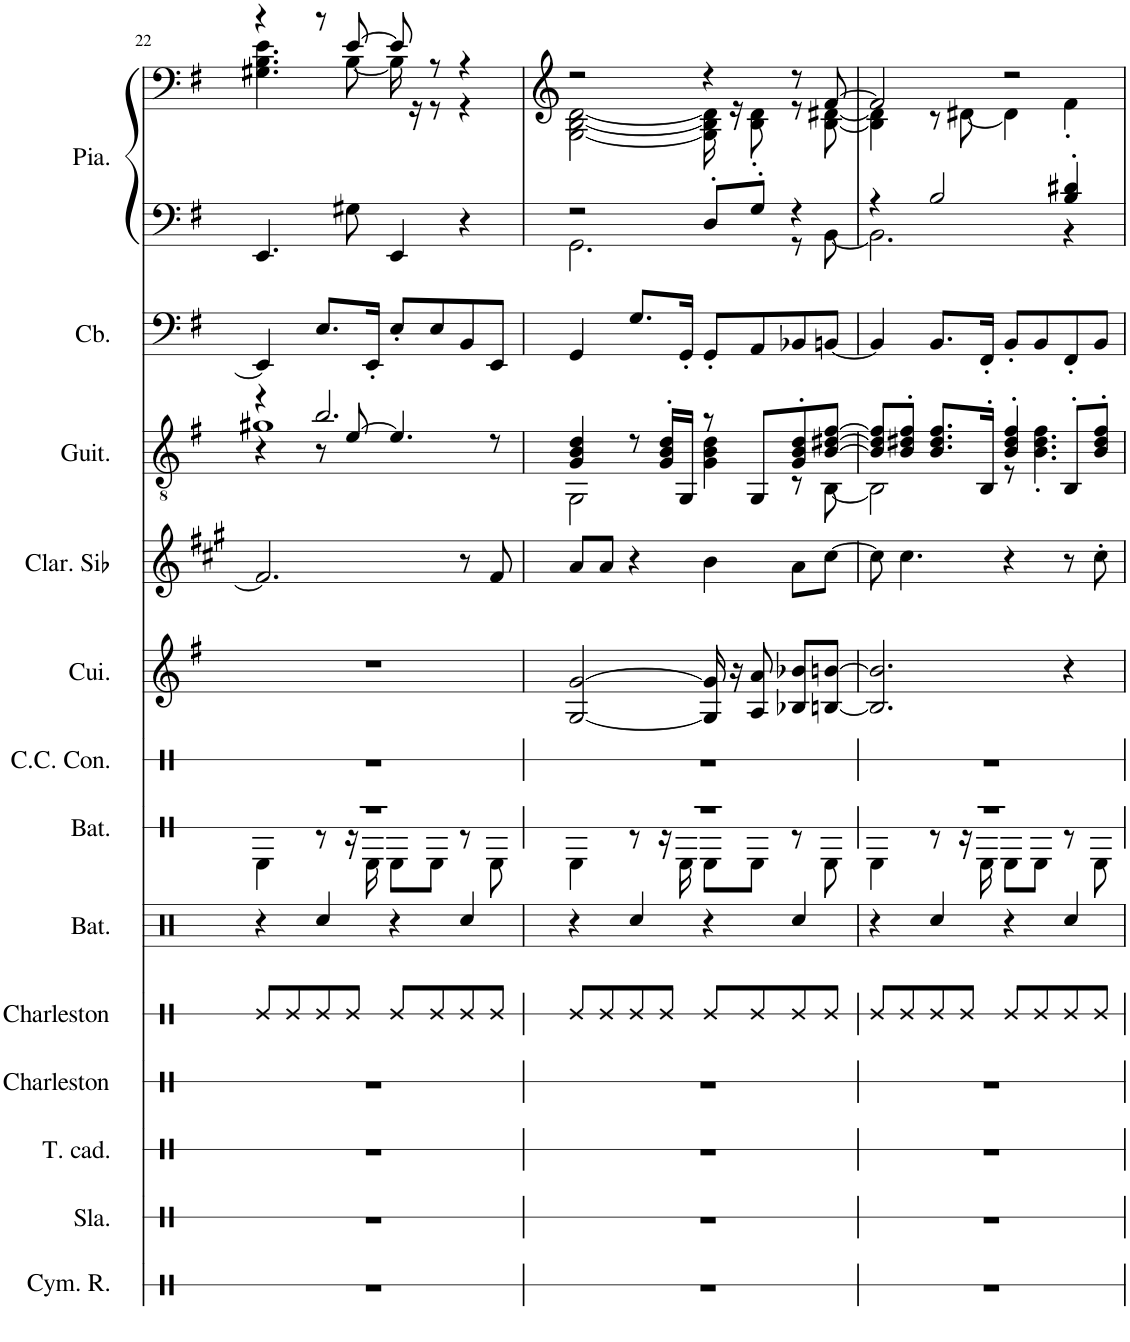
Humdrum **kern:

**kern	**kern	**kern	**kern	**kern	**kern	**kern	**kern	**kern	**kern	**kern	**kern	**kern	**kern
*part13	*part12	*part11	*part10	*part9	*part8	*part7	*part6	*part5	*part4	*part3	*part2	*part1	*part1
*staff14	*staff13	*staff12	*staff11	*staff10	*staff9	*staff8	*staff7	*staff6	*staff5	*staff4	*staff3	*staff2	*staff1
*I"Cymbale ride, RIDE CYMB	*I"Slap, LOW TOM	*I"Tambour sur cadre, MID TOM	*I"Charleston, OPEN HIHAT	*I"Charleston, CLOSED H.H	*I"Batterie, SNARE DRUM	*I"Batterie	*I"Caisse claire de concert, SEASHORE	*I"Cuivres, BRASS 1	*I"Clarinette en Sib	*I"Guitare acoustique, STEEL GTR	*I"Contrebasse, ACOU BASS	*I"Piano, A.PIANO 1	*
*I'Cym. R.	*I'Sla.	*I'T. cad.	*I'Charleston	*I'Charleston	*I'Bat.	*I'Bat.	*I'C.C. Con.	*I'Cui.	*I'Clar. Sib	*I'Guit.	*I'Cb.	*I'Pia.	*
!!LO:PB:g=z
*clefX	*clefX	*clefX	*clefX	*clefX	*clefX	*clefX	*clefX	*clefG2	*clefG2	*clefGv2	*clefF4	*clefG2	*clefF4
*	*	*	*	*	*	*	*	*	*Trd1c2	*	*Trd7c12	*	*
*k[]	*k[]	*k[]	*k[]	*k[]	*k[]	*k[]	*k[f#]	*k[f#]	*k[f#c#g#]	*k[f#]	*k[f#]	*k[f#]	*k[f#]
*M4/4	*M4/4	*M4/4	*M4/4	*M4/4	*M4/4	*M4/4	*M4/4	*M4/4	*M4/4	*M4/4	*M4/4	*M4/4	*M4/4
=22	=22	=22	=22	=22	=22	=22	=22	=22	=22	=22	=22	=22	=22
*	*	*	*	*	*	*^	*	*	*	*^	*	*	*^
*	*	*	*	*	*	*	*	*	*	*	*	*^	*	*	*	*
1r	1r	1r	1r	8Re/L	4r	1r	4RE\	1r	1r	2.f#/]	4r	1g#X	4r	4EE/]	4.EE/	4r	4.G#X\ 4.B\ 4.e\
.	.	.	.	8Re/	.	.	.	.	.	.	.	.	.	.	.	.	.
.	.	.	.	8Re/	4Rcc/	.	8r	.	.	.	2.b/	.	8r	8.E/L	.	8r	.
.	.	.	.	8Re/J	.	.	16r	.	.	.	.	.	[8e/	.	8G#X\	[8e/	[8B\
.	.	.	.	.	.	.	16RE\	.	.	.	.	.	.	16EE'/Jk	.	.	.
.	.	.	.	8Re/L	4r	.	8RE\L	.	.	.	.	.	4.e/]	8E'/L	4EE/	8e/]	16B\]
.	.	.	.	.	.	.	.	.	.	.	.	.	.	.	.	.	16r
.	.	.	.	8Re/	.	.	8RE\J	.	.	.	.	.	.	8E/	.	8r	8r
.	.	.	.	8Re/	4Rcc/	.	8r	.	.	8r	.	.	.	8BB/	4r	4r	4r
.	.	.	.	8Re/J	.	.	8RE\	.	.	8f#/	.	.	8r	8EE/J	.	.	.
*	*	*	*	*	*	*	*	*	*	*	*	*v	*v	*	*	*	*
=23	=23	=23	=23	=23	=23	=23	=23	=23	=23	=23	=23	=23	=23	=23	=23	=23
*	*	*	*	*	*	*	*	*	*	*	*	*	*	*^	*	*
1r	1r	1r	1r	8Re/L	4r	1r	4RE\	1r	[2G/ [2g/	8a/L	4G/ 4B/ 4d/	2GG\	4GG/	2r	2.GG\	2r	[2G\ [2B\ [2d\
.	.	.	.	8Re/	.	.	.	.	.	8a/J	.	.	.	.	.	.	.
.	.	.	.	8Re/	4Rcc/	.	8r	.	.	4r	8r	.	8.G/L	.	.	.	.
.	.	.	.	8Re/J	.	.	16r	.	.	.	16G/' 16B/' 16d/'LL	.	.	.	.	.	.
.	.	.	.	.	.	.	16RE\	.	.	.	16GG/JJ	.	16GG'/Jk	.	.	.	.
.	.	.	.	8Re/L	4r	.	8RE\L	.	16G/] 16g/]	4b\	8r	4G\ 4B\ 4d\	8GG'/L	8D'/L	.	4r	16G\] 16B\] 16d\]
.	.	.	.	.	.	.	.	.	16r	.	.	.	.	.	.	.	16r
.	.	.	.	8Re/	.	.	8RE\J	.	8A/ 8a/	.	8GG/L	.	8AA/	8G'/J	.	.	8B\' 8d\'
.	.	.	.	8Re/	4Rcc/	.	8r	.	8B-X/ 8b-X/L	8a\L	8G/' 8B/' 8d/'	8r	8BB-X/	4r	8r	8r	8r
.	.	.	.	8Re/J	.	.	8RE\	.	[8Bn/ [8bn/J	[8cc#\J	[8B/ [8d#X/ [8f#/J	[8BB\	[8BBn/J	.	[8BB\	[8f#/	[8B\ [8d#X\
=24	=24	=24	=24	=24	=24	=24	=24	=24	=24	=24	=24	=24	=24	=24	=24	=24	=24
1r	1r	1r	1r	8Re/L	4r	1r	4RE\	1r	2.B/] 2.b/]	8cc#\]	8B/] 8d#/] 8f#/]L	2BB\]	4BB/]	4r	2.BB\]	2f#/]	4B\] 4d#\]
.	.	.	.	8Re/	.	.	.	.	.	4.cc#\	8B/' 8d#X/' 8f#/'J	.	.	.	.	.	.
.	.	.	.	8Re/	4Rcc/	.	8r	.	.	.	8.B/ 8.d#/ 8.f#/L	.	8.BB/L	2B/	.	.	8r
.	.	.	.	8Re/J	.	.	16r	.	.	.	.	.	.	.	.	.	[8d#X\
.	.	.	.	.	.	.	16RE\	.	.	.	16BB'/Jk	.	16FF#'/Jk	.	.	.	.
.	.	.	.	8Re/L	4r	.	8RE\L	.	.	4r	4B/' 4d#/' 4f#/'	8r	8BB'/L	.	.	2r	4d#\]
.	.	.	.	8Re/	.	.	8RE\J	.	.	.	.	4.B\' 4.d#\' 4.f#\'	8BB/	.	.	.	.
.	.	.	.	8Re/	4Rcc/	.	8r	.	4r	8r	8BB'/L	.	8FF#'/	4B/' 4d#X/'	4r	.	4f#'\
.	.	.	.	8Re/J	.	.	8RE\	.	.	8cc#'\	8B/' 8d#/' 8f#/'J	.	8BB/J	.	.	.	.
*	*	*	*	*	*	*	*	*	*	*	*	*	*	*v	*v	*	*
*	*	*	*	*	*	*v	*v	*	*	*	*v	*v	*	*	*v	*v
=	=	=	=	=	=	=	=	=	=	=	=	=	=
*-	*-	*-	*-	*-	*-	*-	*-	*-	*-	*-	*-	*-	*-
